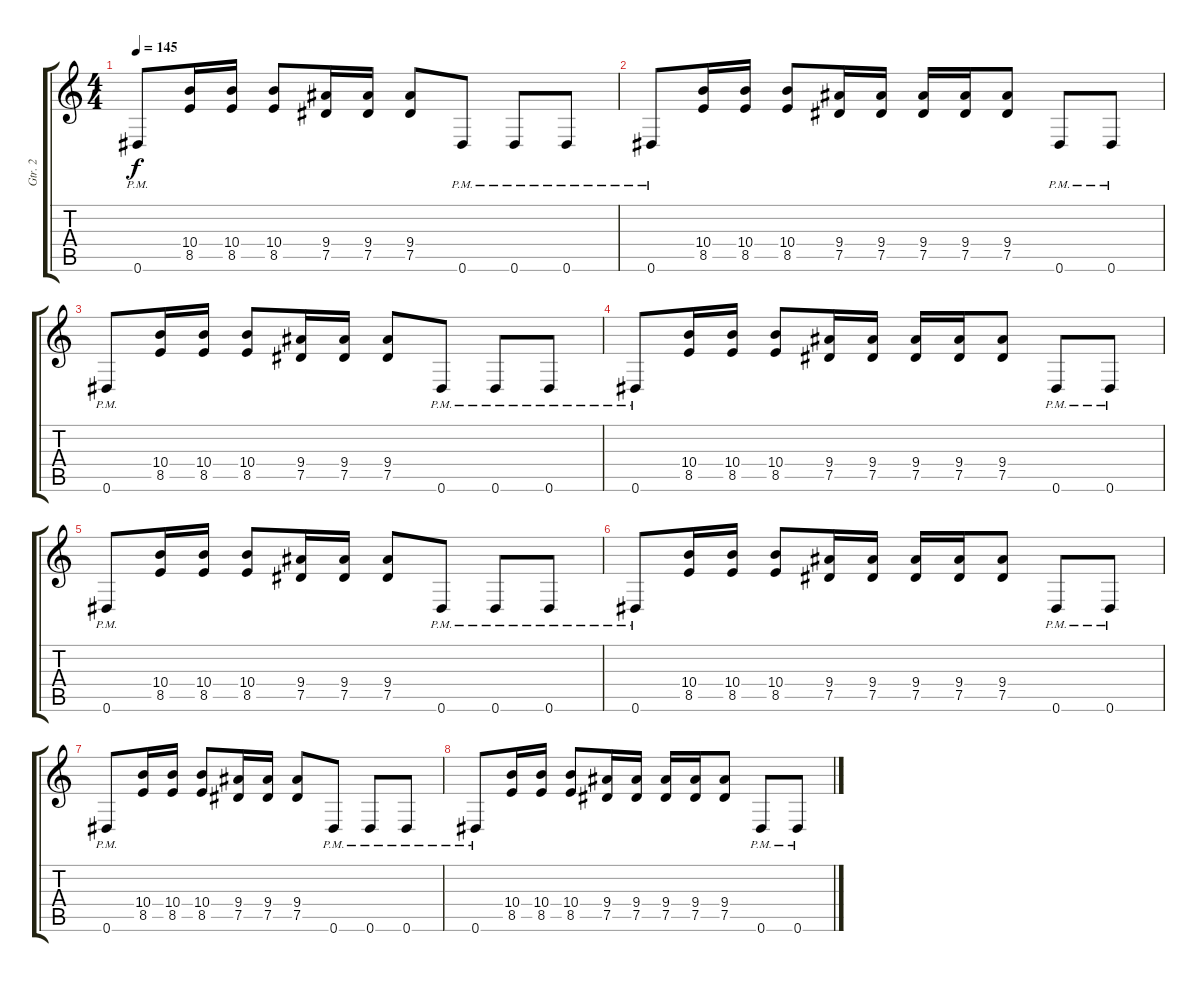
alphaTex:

\track ("Gtr. 2" "Gtr. 2") {instrument overdrivenguitar}
\staff {score tabs}
\tuning (Eb4 Bb3 Gb3 Db3 Ab2 Eb2) {hide}
\ts (4 4)
\tempo 145
\clef g2
\ks c
0.6{pm}.8{dy f} (10.4 8.5).16 (10.4 8.5).16 (10.4 8.5).8 (9.4 7.5).16 (9.4 7.5).16 (9.4 7.5).8 0.6{pm}.8 0.6{pm}.8 0.6{pm}.8 |
0.6{pm}.8 (10.4 8.5).16 (10.4 8.5).16 (10.4 8.5).8 (9.4 7.5).16 (9.4 7.5).16 (9.4 7.5).16 (9.4 7.5).16 (9.4 7.5).8 0.6{pm}.8 0.6{pm}.8 |
0.6{pm}.8 (10.4 8.5).16 (10.4 8.5).16 (10.4 8.5).8 (9.4 7.5).16 (9.4 7.5).16 (9.4 7.5).8 0.6{pm}.8 0.6{pm}.8 0.6{pm}.8 |
0.6{pm}.8 (10.4 8.5).16 (10.4 8.5).16 (10.4 8.5).8 (9.4 7.5).16 (9.4 7.5).16 (9.4 7.5).16 (9.4 7.5).16 (9.4 7.5).8 0.6{pm}.8 0.6{pm}.8 |
0.6{pm}.8 (10.4 8.5).16 (10.4 8.5).16 (10.4 8.5).8 (9.4 7.5).16 (9.4 7.5).16 (9.4 7.5).8 0.6{pm}.8 0.6{pm}.8 0.6{pm}.8 |
0.6{pm}.8 (10.4 8.5).16 (10.4 8.5).16 (10.4 8.5).8 (9.4 7.5).16 (9.4 7.5).16 (9.4 7.5).16 (9.4 7.5).16 (9.4 7.5).8 0.6{pm}.8 0.6{pm}.8 |
0.6{pm}.8 (10.4 8.5).16 (10.4 8.5).16 (10.4 8.5).8 (9.4 7.5).16 (9.4 7.5).16 (9.4 7.5).8 0.6{pm}.8 0.6{pm}.8 0.6{pm}.8 |
0.6{pm}.8 (10.4 8.5).16 (10.4 8.5).16 (10.4 8.5).8 (9.4 7.5).16 (9.4 7.5).16 (9.4 7.5).16 (9.4 7.5).16 (9.4 7.5).8 0.6{pm}.8 0.6{pm}.8
